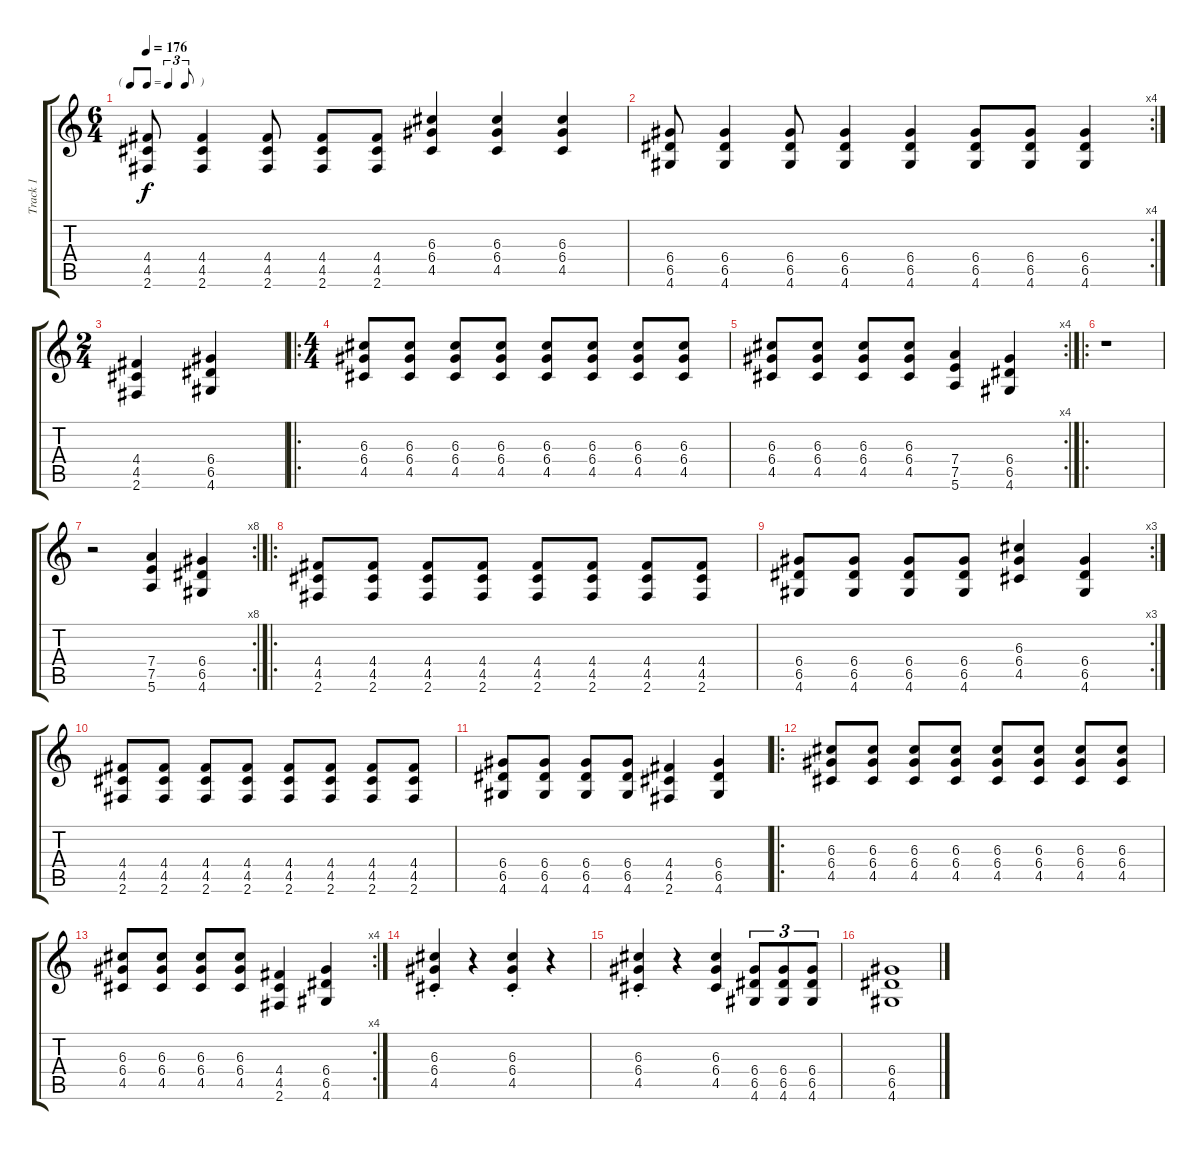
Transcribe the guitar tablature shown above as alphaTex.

\track ("Track 1" "Track 1") {instrument overdrivenguitar}
\staff {score tabs}
\tuning (E4 B3 G3 D3 A2 E2) {hide}
\ts (6 4)
\tf triplet8th
\tempo 176
\clef g2
\ks c
(4.4 4.5 2.6).8{dy f} (4.4 4.5 2.6).4 (4.4 4.5 2.6).8 (4.4 4.5 2.6).8 (4.4 4.5 2.6).8 (6.3 6.4 4.5).4 (6.3 6.4 4.5).4 (6.3 6.4 4.5).4 |
\rc 4
(6.4 6.5 4.6).8 (6.4 6.5 4.6).4 (6.4 6.5 4.6).8 (6.4 6.5 4.6).4 (6.4 6.5 4.6).4 (6.4 6.5 4.6).8 (6.4 6.5 4.6).8 (6.4 6.5 4.6).4 |
\ts (2 4)
(4.4 4.5 2.6).4 (6.4 6.5 4.6).4 |
\ro
\ts (4 4)
(6.3 6.4 4.5).8 (6.3 6.4 4.5).8 (6.3 6.4 4.5).8 (6.3 6.4 4.5).8 (6.3 6.4 4.5).8 (6.3 6.4 4.5).8 (6.3 6.4 4.5).8 (6.3 6.4 4.5).8 |
\rc 4
(6.3 6.4 4.5).8 (6.3 6.4 4.5).8 (6.3 6.4 4.5).8 (6.3 6.4 4.5).8 (7.4 7.5 5.6).4 (6.4 6.5 4.6).4 |
\ro
r.1 |
\rc 8
r.2 (7.4 7.5 5.6).4 (6.4 6.5 4.6).4 |
\ro
(4.4 4.5 2.6).8 (4.4 4.5 2.6).8 (4.4 4.5 2.6).8 (4.4 4.5 2.6).8 (4.4 4.5 2.6).8 (4.4 4.5 2.6).8 (4.4 4.5 2.6).8 (4.4 4.5 2.6).8 |
\rc 3
(6.4 6.5 4.6).8 (6.4 6.5 4.6).8 (6.4 6.5 4.6).8 (6.4 6.5 4.6).8 (6.3 6.4 4.5).4 (6.4 6.5 4.6).4 |
(4.4 4.5 2.6).8 (4.4 4.5 2.6).8 (4.4 4.5 2.6).8 (4.4 4.5 2.6).8 (4.4 4.5 2.6).8 (4.4 4.5 2.6).8 (4.4 4.5 2.6).8 (4.4 4.5 2.6).8 |
(6.4 6.5 4.6).8 (6.4 6.5 4.6).8 (6.4 6.5 4.6).8 (6.4 6.5 4.6).8 (4.4 4.5 2.6).4 (6.4 6.5 4.6).4 |
\ro
(6.3 6.4 4.5).8 (6.3 6.4 4.5).8 (6.3 6.4 4.5).8 (6.3 6.4 4.5).8 (6.3 6.4 4.5).8 (6.3 6.4 4.5).8 (6.3 6.4 4.5).8 (6.3 6.4 4.5).8 |
\rc 4
(6.3 6.4 4.5).8 (6.3 6.4 4.5).8 (6.3 6.4 4.5).8 (6.3 6.4 4.5).8 (4.4 4.5 2.6).4 (6.4 6.5 4.6).4 |
(6.3{st} 6.4{st} 4.5{st}).4 r.4 (6.3{st} 6.4{st} 4.5{st}).4 r.4 |
(6.3{st} 6.4{st} 4.5{st}).4 r.4 (6.3 6.4 4.5).4 (6.4 6.5 4.6).8{tu (3 2)} (6.4 6.5 4.6).8{tu (3 2)} (6.4 6.5 4.6).8{tu (3 2)} |
(6.4 6.5 4.6).1
